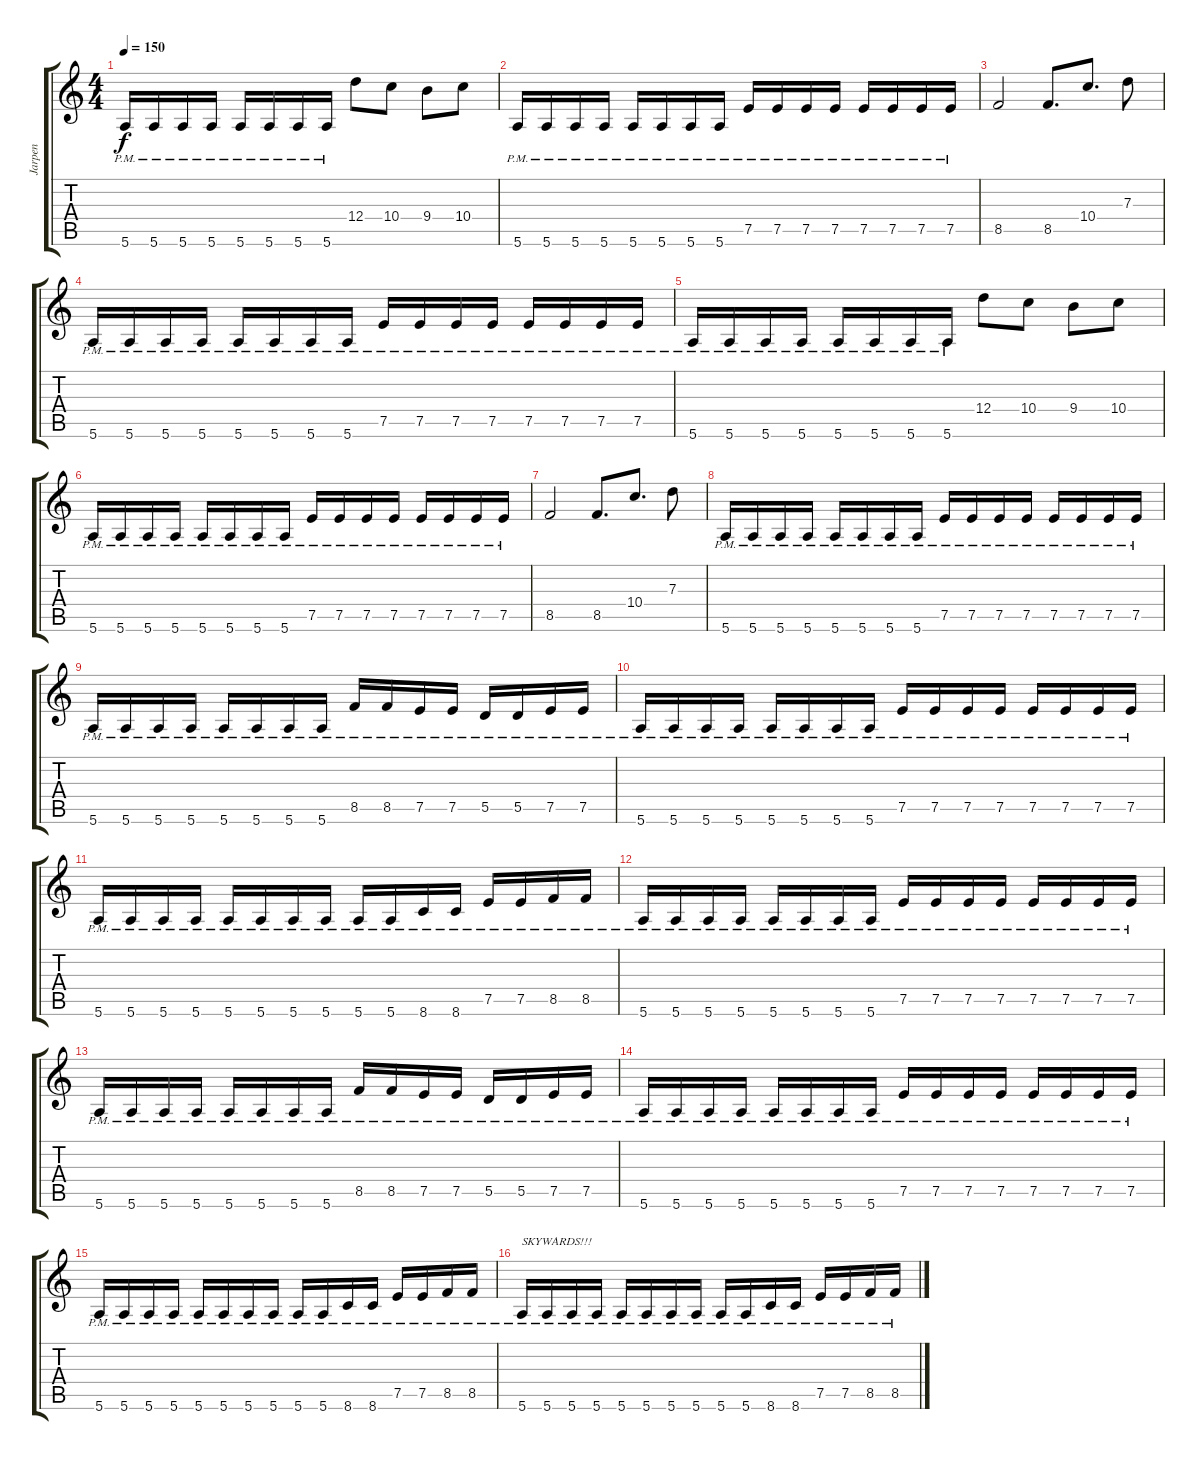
\track ("Jarpen" "Jarpen") {instrument acousticguitarsteel}
\staff {score tabs}
\tuning (E4 B3 G3 D3 A2 E2) {hide}
\ts (4 4)
\tempo 150
\clef g2
\ks c
5.6{pm}.16{dy f} 5.6{pm}.16 5.6{pm}.16 5.6{pm}.16 5.6{pm}.16 5.6{pm}.16 5.6{pm}.16 5.6{pm}.16 12.4.8 10.4.8 9.4.8 10.4.8 |
5.6{pm}.16 5.6{pm}.16 5.6{pm}.16 5.6{pm}.16 5.6{pm}.16 5.6{pm}.16 5.6{pm}.16 5.6{pm}.16 7.5{pm}.16 7.5{pm}.16 7.5{pm}.16 7.5{pm}.16 7.5{pm}.16 7.5{pm}.16 7.5{pm}.16 7.5{pm}.16 |
8.5.2 8.5.8{d} 10.4.8{d} 7.3.8 |
5.6{pm}.16 5.6{pm}.16 5.6{pm}.16 5.6{pm}.16 5.6{pm}.16 5.6{pm}.16 5.6{pm}.16 5.6{pm}.16 7.5{pm}.16 7.5{pm}.16 7.5{pm}.16 7.5{pm}.16 7.5{pm}.16 7.5{pm}.16 7.5{pm}.16 7.5{pm}.16 |
5.6{pm}.16 5.6{pm}.16 5.6{pm}.16 5.6{pm}.16 5.6{pm}.16 5.6{pm}.16 5.6{pm}.16 5.6{pm}.16 12.4.8 10.4.8 9.4.8 10.4.8 |
5.6{pm}.16 5.6{pm}.16 5.6{pm}.16 5.6{pm}.16 5.6{pm}.16 5.6{pm}.16 5.6{pm}.16 5.6{pm}.16 7.5{pm}.16 7.5{pm}.16 7.5{pm}.16 7.5{pm}.16 7.5{pm}.16 7.5{pm}.16 7.5{pm}.16 7.5{pm}.16 |
8.5.2 8.5.8{d} 10.4.8{d} 7.3.8 |
5.6{pm}.16 5.6{pm}.16 5.6{pm}.16 5.6{pm}.16 5.6{pm}.16 5.6{pm}.16 5.6{pm}.16 5.6{pm}.16 7.5{pm}.16 7.5{pm}.16 7.5{pm}.16 7.5{pm}.16 7.5{pm}.16 7.5{pm}.16 7.5{pm}.16 7.5{pm}.16 |
5.6{pm}.16 5.6{pm}.16 5.6{pm}.16 5.6{pm}.16 5.6{pm}.16 5.6{pm}.16 5.6{pm}.16 5.6{pm}.16 8.5{pm}.16 8.5{pm}.16 7.5{pm}.16 7.5{pm}.16 5.5{pm}.16 5.5{pm}.16 7.5{pm}.16 7.5{pm}.16 |
5.6{pm}.16 5.6{pm}.16 5.6{pm}.16 5.6{pm}.16 5.6{pm}.16 5.6{pm}.16 5.6{pm}.16 5.6{pm}.16 7.5{pm}.16 7.5{pm}.16 7.5{pm}.16 7.5{pm}.16 7.5{pm}.16 7.5{pm}.16 7.5{pm}.16 7.5{pm}.16 |
5.6{pm}.16 5.6{pm}.16 5.6{pm}.16 5.6{pm}.16 5.6{pm}.16 5.6{pm}.16 5.6{pm}.16 5.6{pm}.16 5.6{pm}.16 5.6{pm}.16 8.6{pm}.16 8.6{pm}.16 7.5{pm}.16 7.5{pm}.16 8.5{pm}.16 8.5{pm}.16 |
5.6{pm}.16 5.6{pm}.16 5.6{pm}.16 5.6{pm}.16 5.6{pm}.16 5.6{pm}.16 5.6{pm}.16 5.6{pm}.16 7.5{pm}.16 7.5{pm}.16 7.5{pm}.16 7.5{pm}.16 7.5{pm}.16 7.5{pm}.16 7.5{pm}.16 7.5{pm}.16 |
5.6{pm}.16 5.6{pm}.16 5.6{pm}.16 5.6{pm}.16 5.6{pm}.16 5.6{pm}.16 5.6{pm}.16 5.6{pm}.16 8.5{pm}.16 8.5{pm}.16 7.5{pm}.16 7.5{pm}.16 5.5{pm}.16 5.5{pm}.16 7.5{pm}.16 7.5{pm}.16 |
5.6{pm}.16 5.6{pm}.16 5.6{pm}.16 5.6{pm}.16 5.6{pm}.16 5.6{pm}.16 5.6{pm}.16 5.6{pm}.16 7.5{pm}.16 7.5{pm}.16 7.5{pm}.16 7.5{pm}.16 7.5{pm}.16 7.5{pm}.16 7.5{pm}.16 7.5{pm}.16 |
5.6{pm}.16 5.6{pm}.16 5.6{pm}.16 5.6{pm}.16 5.6{pm}.16 5.6{pm}.16 5.6{pm}.16 5.6{pm}.16 5.6{pm}.16 5.6{pm}.16 8.6{pm}.16 8.6{pm}.16 7.5{pm}.16 7.5{pm}.16 8.5{pm}.16 8.5{pm}.16 |
5.6{pm}.16{txt "SKYWARDS!!!"} 5.6{pm}.16 5.6{pm}.16 5.6{pm}.16 5.6{pm}.16 5.6{pm}.16 5.6{pm}.16 5.6{pm}.16 5.6{pm}.16 5.6{pm}.16 8.6{pm}.16 8.6{pm}.16 7.5{pm}.16 7.5{pm}.16 8.5{pm}.16 8.5{pm}.16
